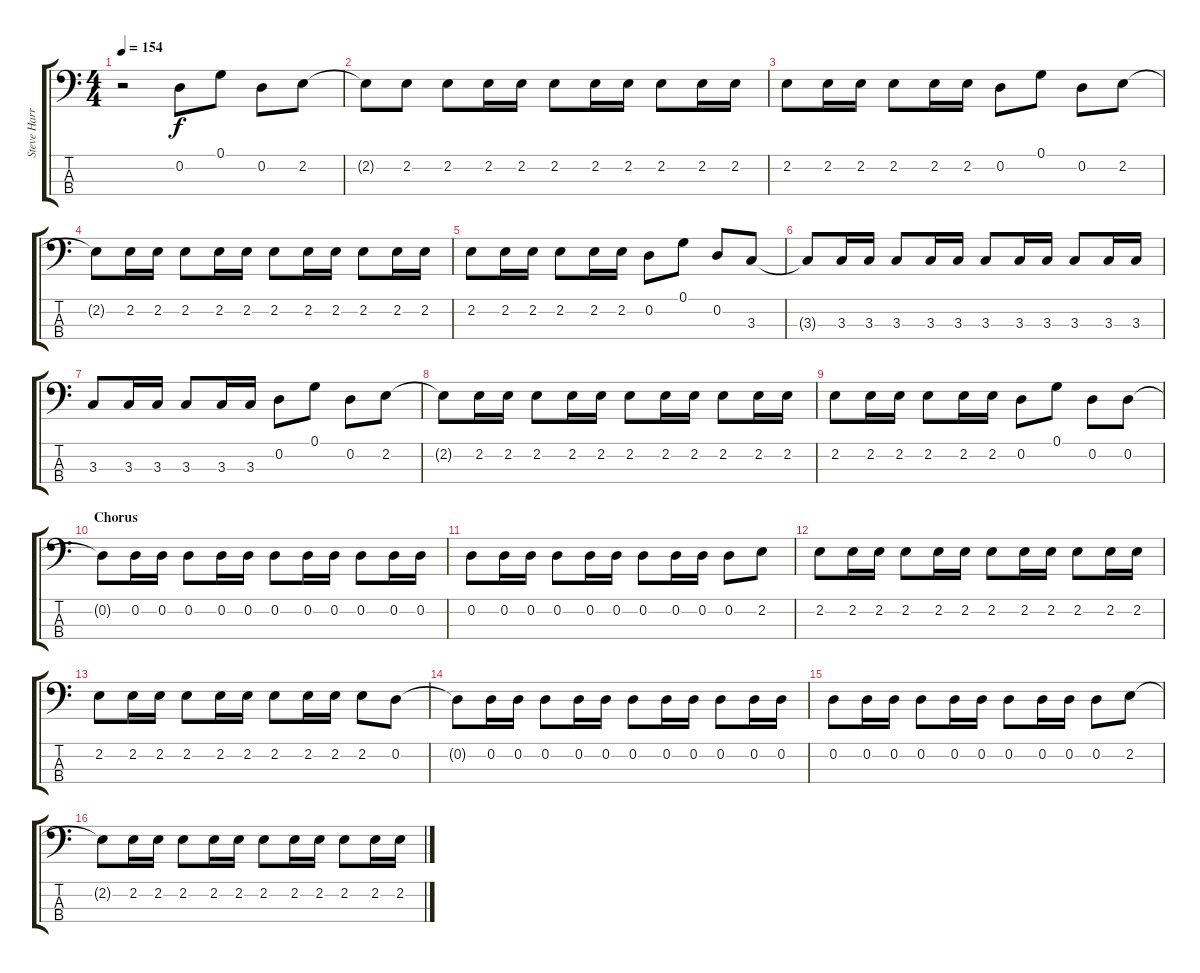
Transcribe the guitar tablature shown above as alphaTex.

\track ("Steve Harris' Bass" "Steve Harr") {instrument electricbassfinger}
\staff {score tabs}
\tuning (G2 D2 A1 E1) {hide}
\ts (4 4)
\tempo 154
\clef f4
\ks c
r.2{dy f} 0.2.8 0.1.8 0.2.8 2.2.8 |
2.2{t}.8 2.2.8 2.2.8 2.2.16 2.2.16 2.2.8 2.2.16 2.2.16 2.2.8 2.2.16 2.2.16 |
2.2.8 2.2.16 2.2.16 2.2.8 2.2.16 2.2.16 0.2.8 0.1.8 0.2.8 2.2.8 |
2.2{t}.8 2.2.16 2.2.16 2.2.8 2.2.16 2.2.16 2.2.8 2.2.16 2.2.16 2.2.8 2.2.16 2.2.16 |
2.2.8 2.2.16 2.2.16 2.2.8 2.2.16 2.2.16 0.2.8 0.1.8 0.2.8 3.3.8 |
3.3{t}.8 3.3.16 3.3.16 3.3.8 3.3.16 3.3.16 3.3.8 3.3.16 3.3.16 3.3.8 3.3.16 3.3.16 |
3.3.8 3.3.16 3.3.16 3.3.8 3.3.16 3.3.16 0.2.8 0.1.8 0.2.8 2.2.8 |
2.2{t}.8 2.2.16 2.2.16 2.2.8 2.2.16 2.2.16 2.2.8 2.2.16 2.2.16 2.2.8 2.2.16 2.2.16 |
2.2.8 2.2.16 2.2.16 2.2.8 2.2.16 2.2.16 0.2.8 0.1.8 0.2.8 0.2.8 |
\section ("" "Chorus")
0.2{t}.8 0.2.16 0.2.16 0.2.8 0.2.16 0.2.16 0.2.8 0.2.16 0.2.16 0.2.8 0.2.16 0.2.16 |
0.2.8 0.2.16 0.2.16 0.2.8 0.2.16 0.2.16 0.2.8 0.2.16 0.2.16 0.2.8 2.2.8 |
2.2.8 2.2.16 2.2.16 2.2.8 2.2.16 2.2.16 2.2.8 2.2.16 2.2.16 2.2.8 2.2.16 2.2.16 |
2.2.8 2.2.16 2.2.16 2.2.8 2.2.16 2.2.16 2.2.8 2.2.16 2.2.16 2.2.8 0.2.8 |
0.2{t}.8 0.2.16 0.2.16 0.2.8 0.2.16 0.2.16 0.2.8 0.2.16 0.2.16 0.2.8 0.2.16 0.2.16 |
0.2.8 0.2.16 0.2.16 0.2.8 0.2.16 0.2.16 0.2.8 0.2.16 0.2.16 0.2.8 2.2.8 |
2.2{t}.8 2.2.16 2.2.16 2.2.8 2.2.16 2.2.16 2.2.8 2.2.16 2.2.16 2.2.8 2.2.16 2.2.16
